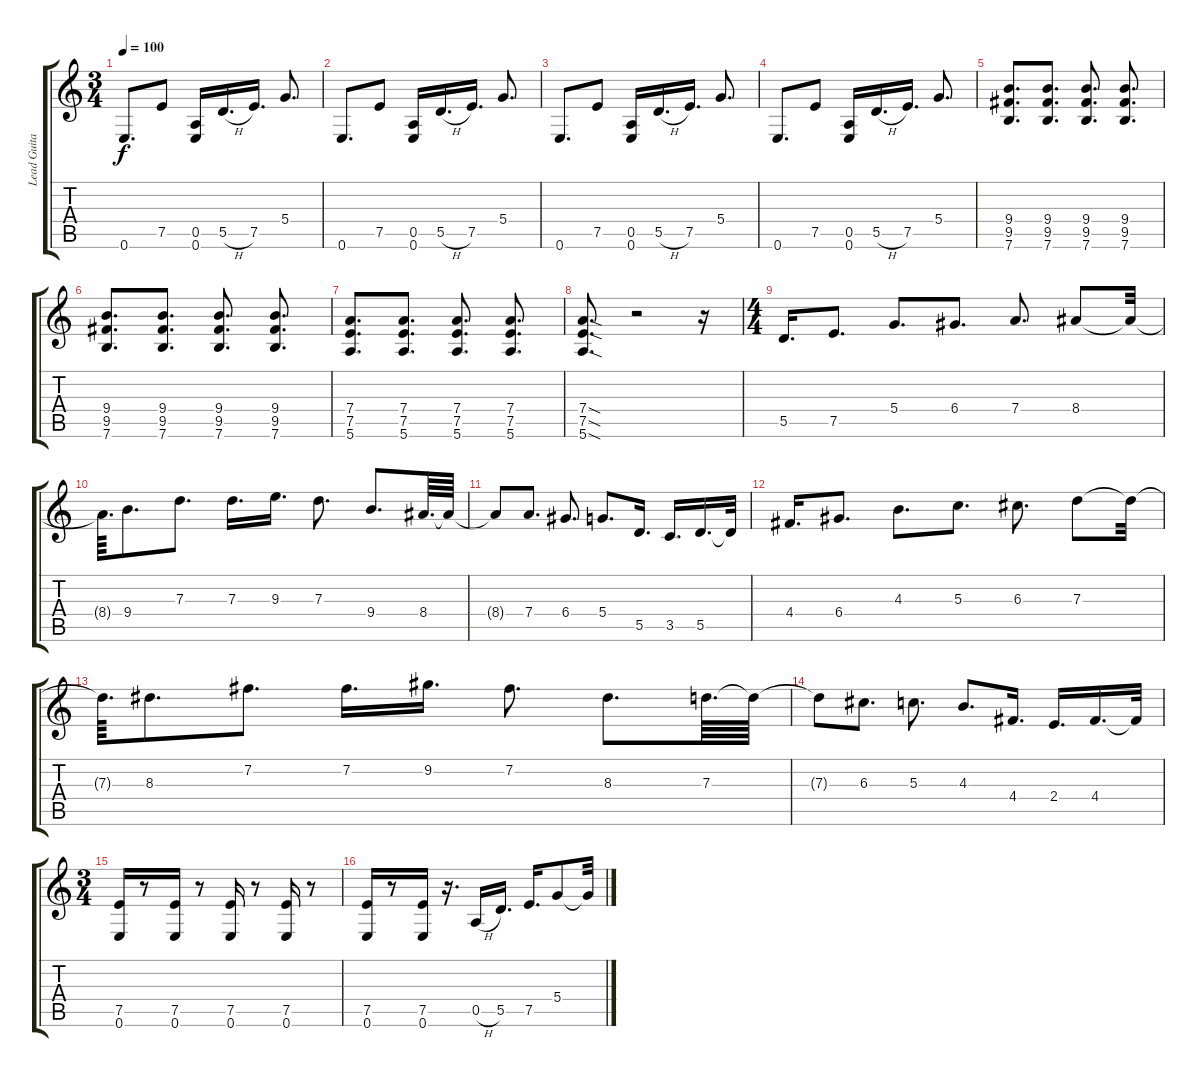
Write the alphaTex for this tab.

\track ("Lead Guitar" "Lead Guita") {instrument overdrivenguitar}
\staff {score tabs}
\tuning (E4 B3 G3 D3 A2 E2) {hide}
\ts (3 4)
\tempo 100
\clef g2
\ks c
0.6.8{d dy f} 7.5.8 (0.5 0.6).16 5.5{h}.16{d} 7.5.16{d} 5.4.8{d} |
0.6.8{d} 7.5.8 (0.5 0.6).16 5.5{h}.16{d} 7.5.16{d} 5.4.8{d} |
0.6.8{d} 7.5.8 (0.5 0.6).16 5.5{h}.16{d} 7.5.16{d} 5.4.8{d} |
0.6.8{d} 7.5.8 (0.5 0.6).16 5.5{h}.16{d} 7.5.16{d} 5.4.8{d} |
(9.4 9.5 7.6).8{d} (9.4 9.5 7.6).8{d} (9.4 9.5 7.6).8{d} (9.4 9.5 7.6).8{d} |
(9.4 9.5 7.6).8{d} (9.4 9.5 7.6).8{d} (9.4 9.5 7.6).8{d} (9.4 9.5 7.6).8{d} |
(7.4 7.5 5.6).8{d} (7.4 7.5 5.6).8{d} (7.4 7.5 5.6).8{d} (7.4 7.5 5.6).8{d} |
(7.4{sod} 7.5{sod} 5.6{sod}).8{d} r.2 r.16 |
\ts (4 4)
5.5.16{d} 7.5.8{d} 5.4.8{d} 6.4.8{d} 7.4.8{d} 8.4.8 8.4{t}.32 |
8.4{t}.64{d} 9.4.8{d} 7.3.8{d} 7.3.16{d} 9.3.16{d} 7.3.8{d} 9.4.8{d} 8.4.64{d} 8.4{t}.64 |
8.4{t}.8 7.4.8{d} 6.4.8{d} 5.4.8{d} 5.5.16{d} 3.5.16{d} 5.5.16{d} 5.5{t}.32 |
4.4.16{d} 6.4.8{d} 4.3.8{d} 5.3.8{d} 6.3.8{d} 7.3.8 7.3{t}.32 |
7.3{t}.64{d} 8.3.8{d} 7.2.8{d} 7.2.16{d} 9.2.16{d} 7.2.8{d} 8.3.8{d} 7.3.64{d} 7.3{t}.64 |
7.3{t}.8 6.3.8{d} 5.3.8{d} 4.3.8{d} 4.4.16{d} 2.4.16{d} 4.4.16{d} 4.4{t}.32 |
\ts (3 4)
(7.5 0.6).16 r.8 (7.5 0.6).16 r.8 (7.5 0.6).16 r.8 (7.5 0.6).16 r.8 |
(7.5 0.6).16 r.8 (7.5 0.6).16 r.16{d} 0.5{h}.16 5.5.16{d} 7.5.16{d} 5.4.8 5.4{t}.32
